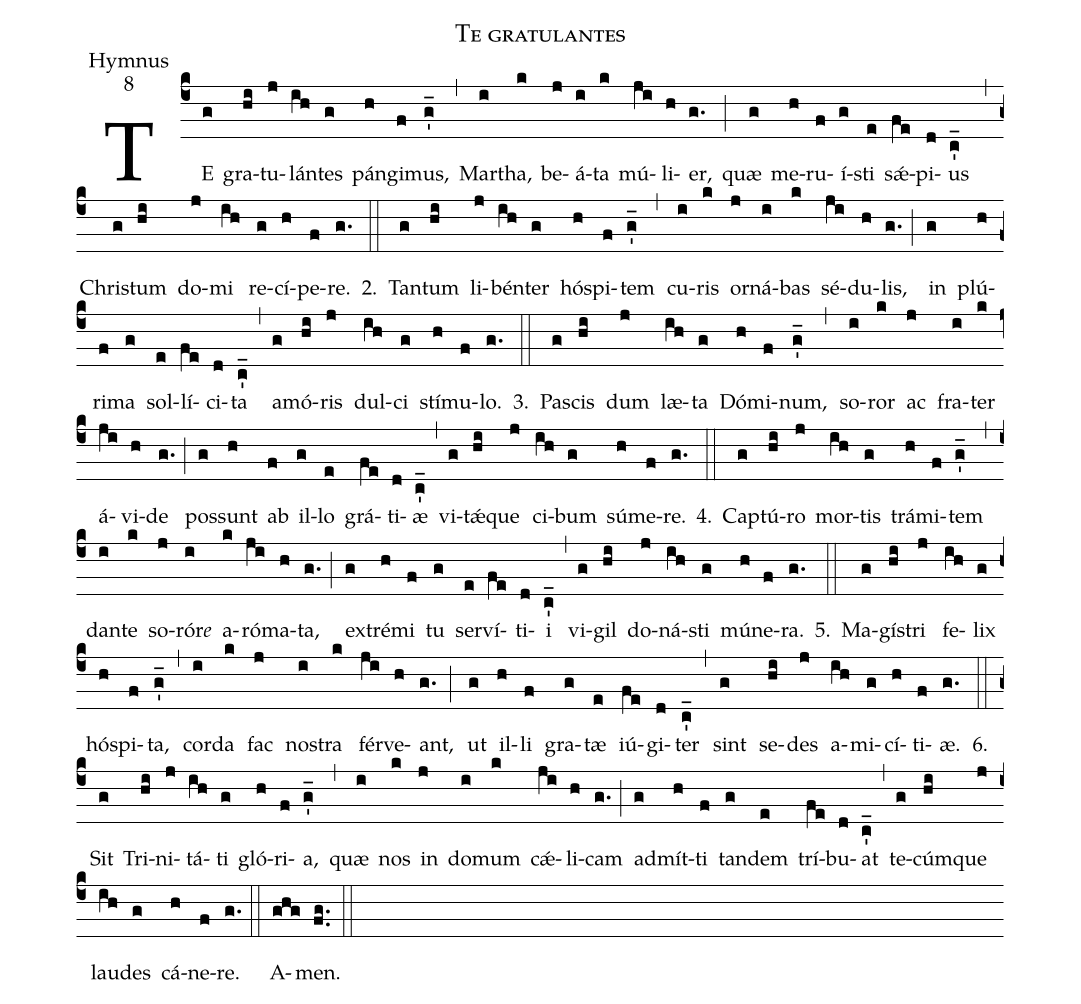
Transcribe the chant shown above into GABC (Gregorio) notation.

name:Te gratulantes;
office-part:Hymnus;
mode:8;
%%
(c4)TE(g) gra(hi)tu(j)lán(ih)tes(g) pán(h)gi(f)mus,(g'_) (,)
Mar(i)tha,(k) be(j)á(i)ta(k) mú(ji)li(h)er,(g.) (;)
quæ(g) me(h)ru(f)í(g)sti(e) sǽ(fe)pi(d)us(c'_) (,)
Chri(g)stum(hi) do(j)mi(ih) re(g)cí(h)pe(f)re.(g.)
2.(::) Tan(g)tum(hi) li(j)bén(ih)ter(g) hó(h)spi(f)tem(g'_) (,)
cu(i)ris(k) or(j)ná(i)bas(k) sé(ji)du(h)lis,(g.) (;)
in(g) plú(h)ri(f)ma(g) sol(e)lí(fe)ci(d)ta(c'_) (,)
a(g)mó(hi)ris(j) dul(ih)ci(g) stí(h)mu(f)lo.(g.)
3.(::) Pa(g)scis(hi) dum(j) læ(ih)ta(g) Dó(h)mi(f)num,(g'_) (,)
so(i)ror(k) ac(j) fra(i)ter(k) á(ji)vi(h)de(g.) (;)
pos(g)sunt(h) ab(f) il(g)lo(e) grá(fe)ti(d)æ(c'_) (,)
vi(g)tǽ(hi)que(j) ci(ih)bum(g) sú(h)me(f)re.(g.)
4.(::) Cap(g)tú(hi)ro(j) mor(ih)tis(g) trá(h)mi(f)tem(g'_) (,)
dan(i)te(k) so(j)rór<i>e</i>(i) a(k)ró(ji)ma(h)ta,(g.) (;)
ex(g)tré(h)mi(f) tu(g) ser(e)ví(fe)ti(d)i(c'_) (,)
vi(g)gil(hi) do(j)ná(ih)sti(g) mú(h)ne(f)ra.(g.)
5.(::) Ma(g)gí(hi)stri(j) fe(ih)lix(g) hó(h)spi(f)ta,(g'_) (,)
cor(i)da(k) fac(j) no(i)stra(k) fér(ji)ve(h)ant,(g.) (;)
ut(g) il(h)li(f) gra(g)tæ(e) iú(fe)gi(d)ter(c'_) (,)
sint(g) se(hi)des(j) a(ih)mi(g)cí(h)ti(f)æ.(g.)
6.(::) Sit(g) Tri(hi)ni(j)tá(ih)ti(g) gló(h)ri(f)a,(g'_) (,)
quæ(i) nos(k) in(j) do(i)mum(k) cǽ(ji)li(h)cam(g.) (;)
ad(g)mít(h)ti(f) tan(g)dem(e) trí(fe)bu(d)at(c'_) (,)
te(g)cúm(hi)que(j) lau(ih)des(g) cá(h)ne(f)re.(g.) (::)
A(ghg)men.(fg..) (::)
